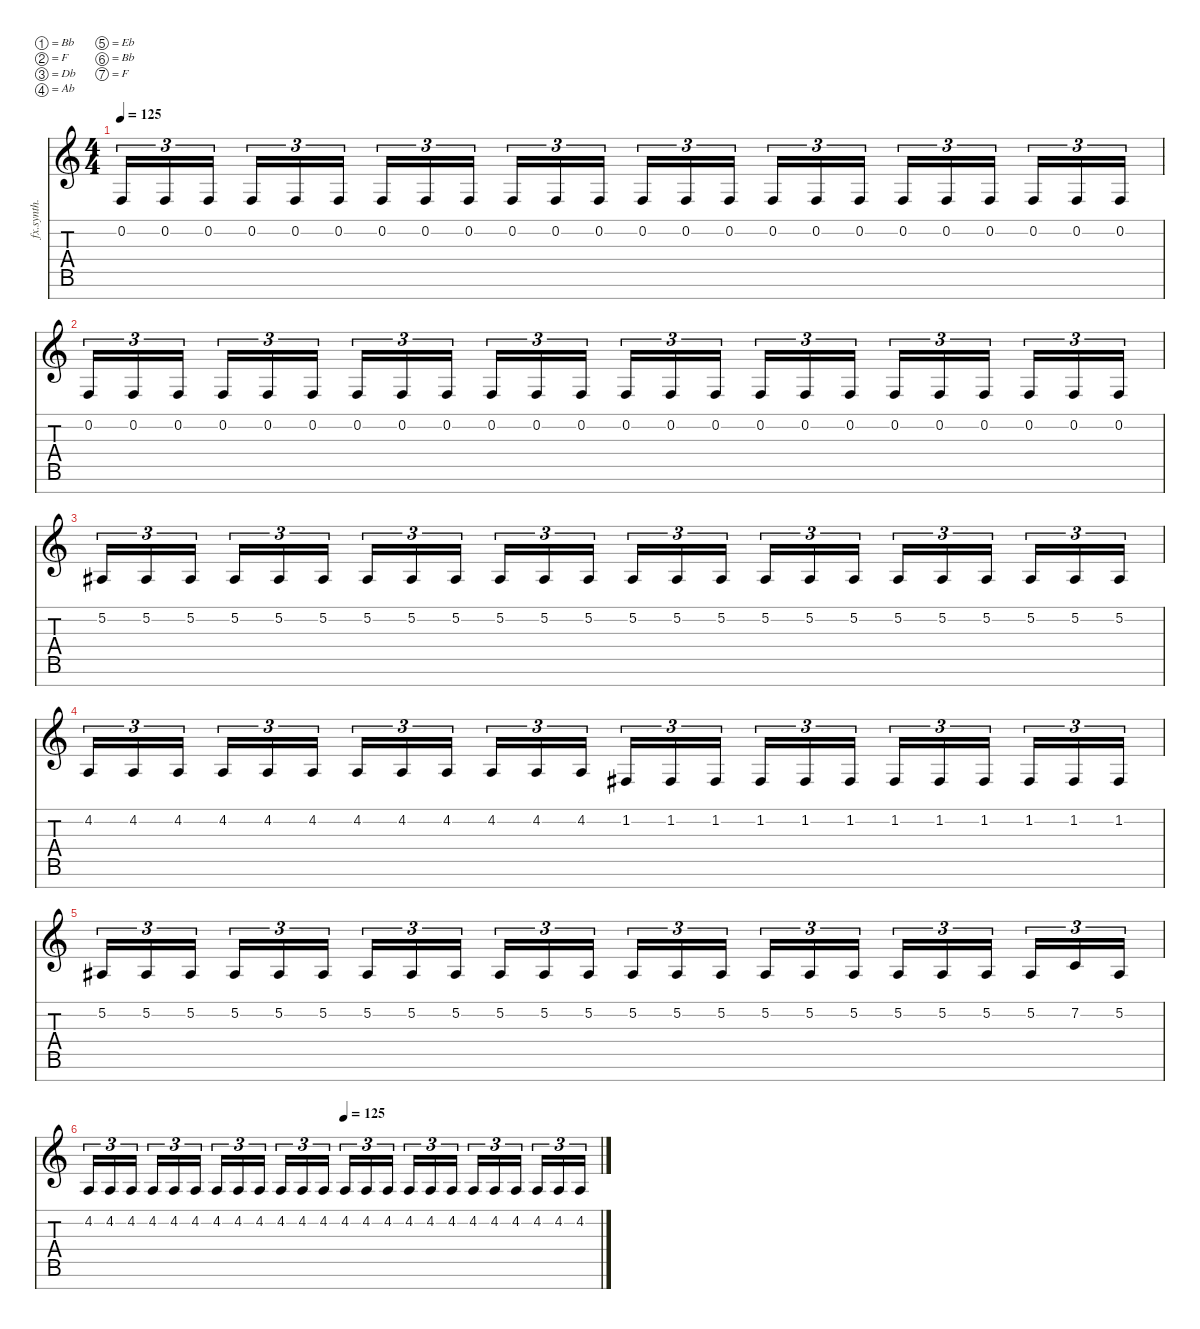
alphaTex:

\defaultSystemsLayout 4
\hideDynamics
\bracketExtendMode nobrackets
\track ("FX" "fx.synth.") {instrument fx6goblins}
\staff {score tabs}
\tuning (Bb3 F3 Db3 Ab2 Eb2 Bb1 F1)
\ts (4 4)
\tempo 125
\clef g2
\ks c
0.2.16{tu (3 2) dy f} 0.2.16{tu (3 2)} 0.2.16{tu (3 2)} 0.2.16{tu (3 2)} 0.2.16{tu (3 2)} 0.2.16{tu (3 2)} 0.2.16{tu (3 2)} 0.2.16{tu (3 2)} 0.2.16{tu (3 2)} 0.2.16{tu (3 2)} 0.2.16{tu (3 2)} 0.2.16{tu (3 2)} 0.2.16{tu (3 2)} 0.2.16{tu (3 2)} 0.2.16{tu (3 2)} 0.2.16{tu (3 2)} 0.2.16{tu (3 2)} 0.2.16{tu (3 2)} 0.2.16{tu (3 2)} 0.2.16{tu (3 2)} 0.2.16{tu (3 2)} 0.2.16{tu (3 2)} 0.2.16{tu (3 2)} 0.2.16{tu (3 2)} |
0.2.16{tu (3 2)} 0.2.16{tu (3 2)} 0.2.16{tu (3 2)} 0.2.16{tu (3 2)} 0.2.16{tu (3 2)} 0.2.16{tu (3 2)} 0.2.16{tu (3 2)} 0.2.16{tu (3 2)} 0.2.16{tu (3 2)} 0.2.16{tu (3 2)} 0.2.16{tu (3 2)} 0.2.16{tu (3 2)} 0.2.16{tu (3 2)} 0.2.16{tu (3 2)} 0.2.16{tu (3 2)} 0.2.16{tu (3 2)} 0.2.16{tu (3 2)} 0.2.16{tu (3 2)} 0.2.16{tu (3 2)} 0.2.16{tu (3 2)} 0.2.16{tu (3 2)} 0.2.16{tu (3 2)} 0.2.16{tu (3 2)} 0.2.16{tu (3 2)} |
5.2{acc #}.16{tu (3 2)} 5.2{acc #}.16{tu (3 2)} 5.2{acc #}.16{tu (3 2)} 5.2{acc #}.16{tu (3 2)} 5.2{acc #}.16{tu (3 2)} 5.2{acc #}.16{tu (3 2)} 5.2{acc #}.16{tu (3 2)} 5.2{acc #}.16{tu (3 2)} 5.2{acc #}.16{tu (3 2)} 5.2{acc #}.16{tu (3 2)} 5.2{acc #}.16{tu (3 2)} 5.2{acc #}.16{tu (3 2)} 5.2{acc #}.16{tu (3 2)} 5.2{acc #}.16{tu (3 2)} 5.2{acc #}.16{tu (3 2)} 5.2{acc #}.16{tu (3 2)} 5.2{acc #}.16{tu (3 2)} 5.2{acc #}.16{tu (3 2)} 5.2{acc #}.16{tu (3 2)} 5.2{acc #}.16{tu (3 2)} 5.2{acc #}.16{tu (3 2)} 5.2{acc #}.16{tu (3 2)} 5.2{acc #}.16{tu (3 2)} 5.2{acc #}.16{tu (3 2)} |
4.2.16{tu (3 2)} 4.2.16{tu (3 2)} 4.2.16{tu (3 2)} 4.2.16{tu (3 2)} 4.2.16{tu (3 2)} 4.2.16{tu (3 2)} 4.2.16{tu (3 2)} 4.2.16{tu (3 2)} 4.2.16{tu (3 2)} 4.2.16{tu (3 2)} 4.2.16{tu (3 2)} 4.2.16{tu (3 2)} 1.2{acc #}.16{tu (3 2)} 1.2{acc #}.16{tu (3 2)} 1.2{acc #}.16{tu (3 2)} 1.2{acc #}.16{tu (3 2)} 1.2{acc #}.16{tu (3 2)} 1.2{acc #}.16{tu (3 2)} 1.2{acc #}.16{tu (3 2)} 1.2{acc #}.16{tu (3 2)} 1.2{acc #}.16{tu (3 2)} 1.2{acc #}.16{tu (3 2)} 1.2{acc #}.16{tu (3 2)} 1.2{acc #}.16{tu (3 2)} |
5.2{acc #}.16{tu (3 2)} 5.2{acc #}.16{tu (3 2)} 5.2{acc #}.16{tu (3 2)} 5.2{acc #}.16{tu (3 2)} 5.2{acc #}.16{tu (3 2)} 5.2{acc #}.16{tu (3 2)} 5.2{acc #}.16{tu (3 2)} 5.2{acc #}.16{tu (3 2)} 5.2{acc #}.16{tu (3 2)} 5.2{acc #}.16{tu (3 2)} 5.2{acc #}.16{tu (3 2)} 5.2{acc #}.16{tu (3 2)} 5.2{acc #}.16{tu (3 2)} 5.2{acc #}.16{tu (3 2)} 5.2{acc #}.16{tu (3 2)} 5.2{acc #}.16{tu (3 2)} 5.2{acc #}.16{tu (3 2)} 5.2{acc #}.16{tu (3 2)} 5.2{acc #}.16{tu (3 2)} 5.2{acc #}.16{tu (3 2)} 5.2{acc #}.16{tu (3 2)} 5.2{acc #}.16{tu (3 2)} 7.2.16{tu (3 2)} 5.2{acc #}.16{tu (3 2)} |
\tempo (125 0.5)
4.2.16{tu (3 2)} 4.2.16{tu (3 2)} 4.2.16{tu (3 2)} 4.2.16{tu (3 2)} 4.2.16{tu (3 2)} 4.2.16{tu (3 2)} 4.2.16{tu (3 2)} 4.2.16{tu (3 2)} 4.2.16{tu (3 2)} 4.2.16{tu (3 2)} 4.2.16{tu (3 2)} 4.2.16{tu (3 2)} 4.2.16{tu (3 2)} 4.2.16{tu (3 2)} 4.2.16{tu (3 2)} 4.2.16{tu (3 2)} 4.2.16{tu (3 2)} 4.2.16{tu (3 2)} 4.2.16{tu (3 2)} 4.2.16{tu (3 2)} 4.2.16{tu (3 2)} 4.2.16{tu (3 2)} 4.2.16{tu (3 2)} 4.2.16{tu (3 2)}
